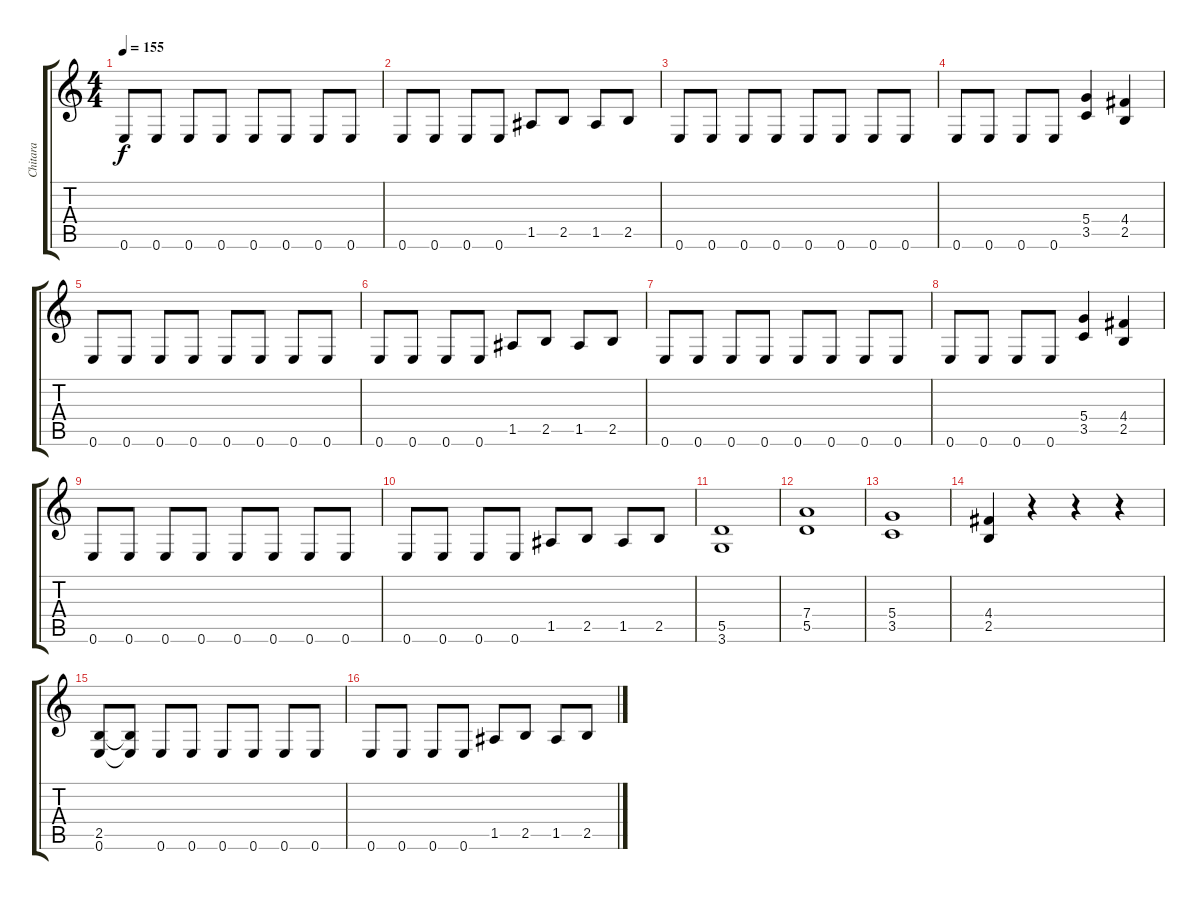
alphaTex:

\track ("Chitara" "Chitara") {instrument distortionguitar}
\staff {score tabs}
\tuning (E4 B3 G3 D3 A2 E2) {hide}
\ts (4 4)
\tempo 155
\clef g2
\ks c
0.6.8{dy f} 0.6.8 0.6.8 0.6.8 0.6.8 0.6.8 0.6.8 0.6.8 |
0.6.8 0.6.8 0.6.8 0.6.8 1.5.8 2.5.8 1.5.8 2.5.8 |
0.6.8 0.6.8 0.6.8 0.6.8 0.6.8 0.6.8 0.6.8 0.6.8 |
0.6.8 0.6.8 0.6.8 0.6.8 (5.4 3.5).4 (4.4 2.5).4 |
0.6.8 0.6.8 0.6.8 0.6.8 0.6.8 0.6.8 0.6.8 0.6.8 |
0.6.8 0.6.8 0.6.8 0.6.8 1.5.8 2.5.8 1.5.8 2.5.8 |
0.6.8 0.6.8 0.6.8 0.6.8 0.6.8 0.6.8 0.6.8 0.6.8 |
0.6.8 0.6.8 0.6.8 0.6.8 (5.4 3.5).4 (4.4 2.5).4 |
0.6.8 0.6.8 0.6.8 0.6.8 0.6.8 0.6.8 0.6.8 0.6.8 |
0.6.8 0.6.8 0.6.8 0.6.8 1.5.8 2.5.8 1.5.8 2.5.8 |
(5.5 3.6).1 |
(7.4 5.5).1 |
(5.4 3.5).1 |
(4.4 2.5).4 r.4 r.4 r.4 |
(2.5 0.6).8 (2.5{t} 0.6{t}).8 0.6.8 0.6.8 0.6.8 0.6.8 0.6.8 0.6.8 |
0.6.8 0.6.8 0.6.8 0.6.8 1.5.8 2.5.8 1.5.8 2.5.8
